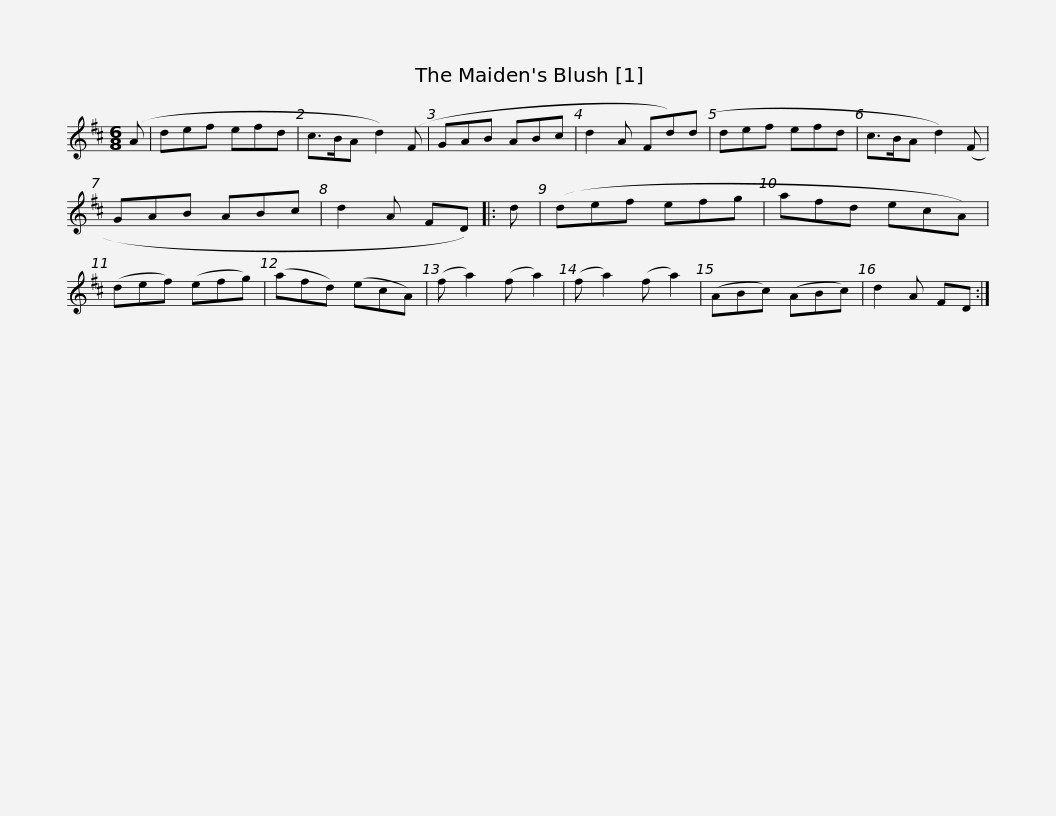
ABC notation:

X:1
L:1/8
M:6/8
I:linebreak $
K:D
V:1 treble
V:1
 (A | def efd | c>BA d2) (F | GAB ABc | d2 A Fd)(d | %5
 def efd | c>BA d2) (F | GAB ABc |$ d2 A FD) |: d | %10
 (def efg | afd ecA) | (def) (efg) | (afd) (ecA) | (f a2) (f a2) | %15
 (f a2) (f a2) | (ABc) (ABc) |$ d2 A FD :| %18
